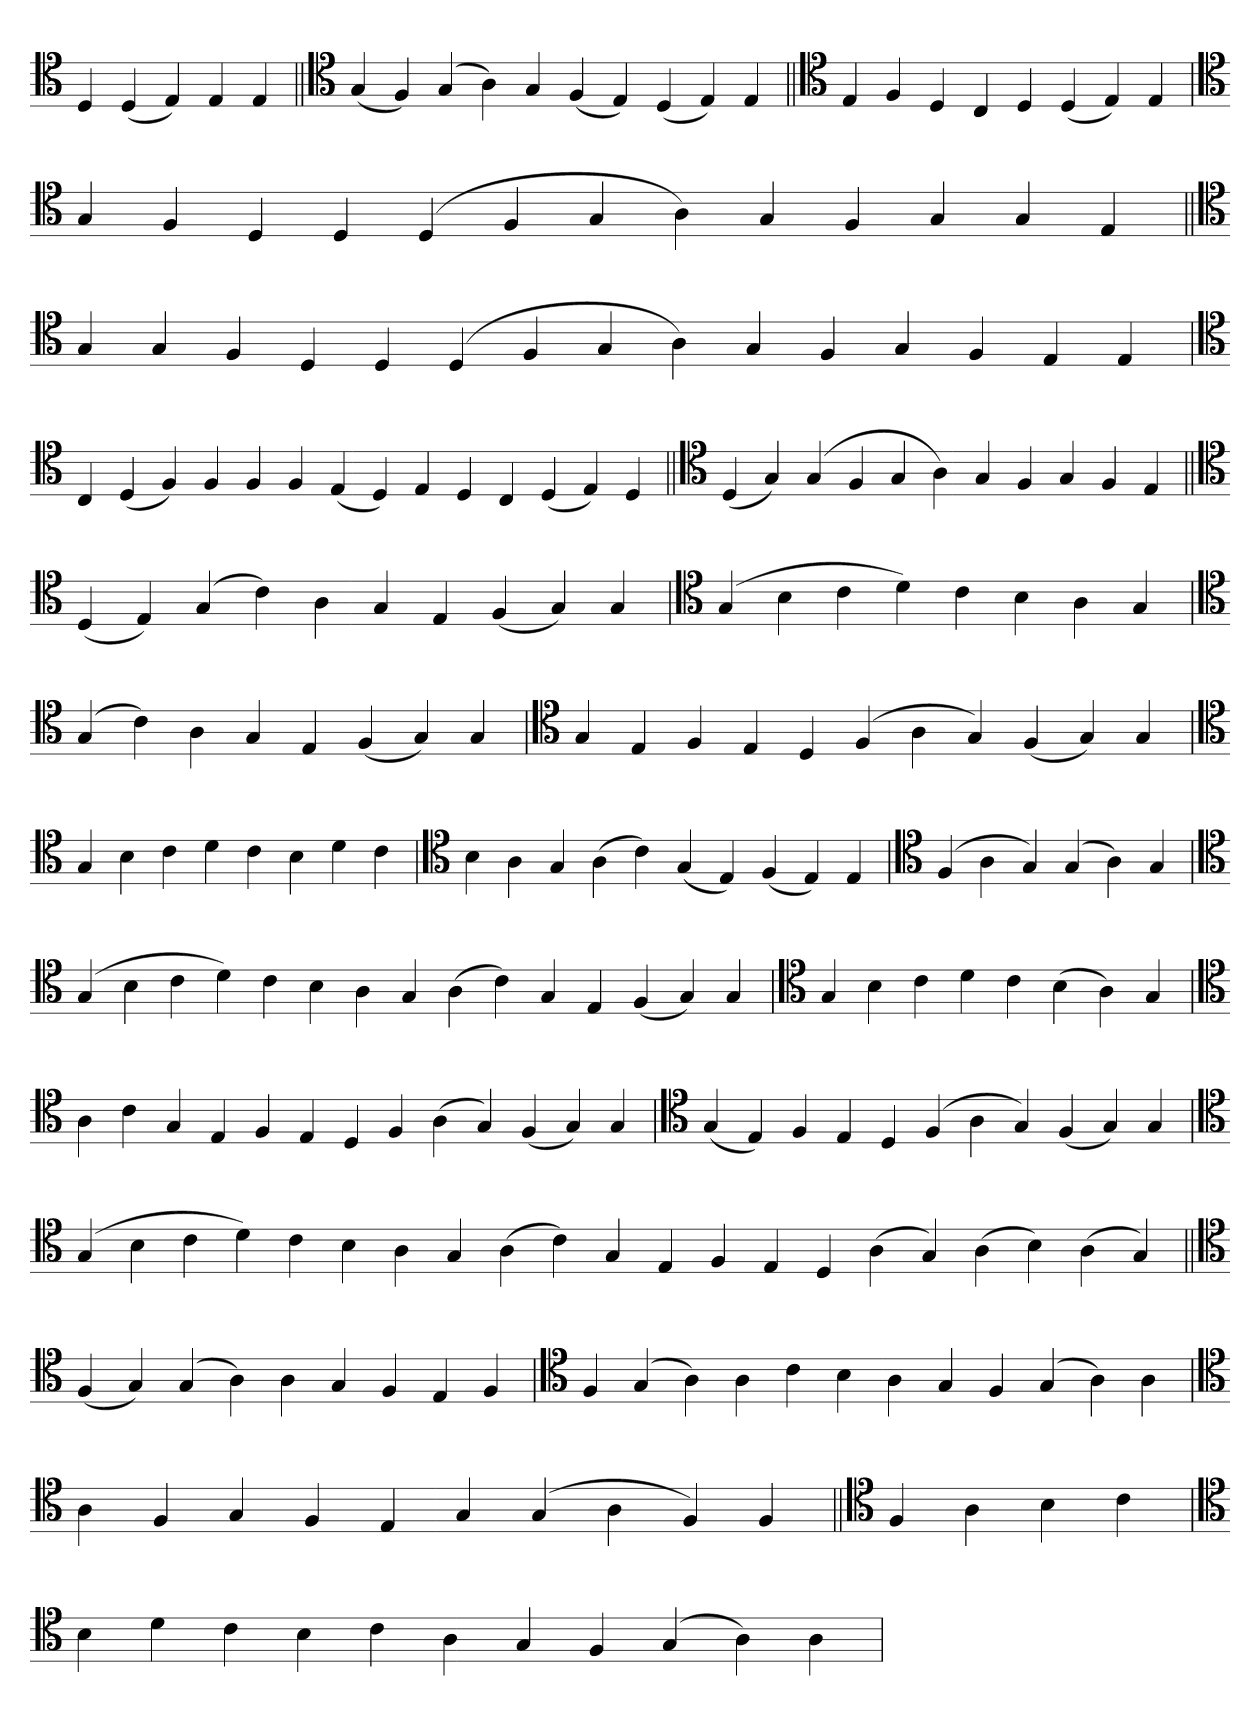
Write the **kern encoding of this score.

**kern
*part1
*staff1
*clefC4
=
4D
(4D
4E)
4E
4E
=||
*clefC4
(4G
4F)
(4G
4A)
4G
(4F
4E)
(4D
4E)
4E
=||
*clefC4
4E
4F
4D
4C
4D
(4D
4E)
4E
=`
*clefC4
4G
4F
4D
4D
(4D
4F
4G
4A)
4G
4F
4G
4G
4E
=||
*clefC4
4G
4G
4F
4D
4D
(4D
4F
4G
4A)
4G
4F
4G
4F
4E
4E
=`
*clefC4
4C
(4D
4F)
4F
4F
4F
(4E
4D)
4E
4D
4C
(4D
4E)
4D
=||
*clefC4
(4D
4G)
(4G
4F
4G
4A)
4G
4F
4G
4F
4E
=||
*clefC4
(4D
4E)
(4G
4c)
4A
4G
4E
(4F
4G)
4G
=`
*clefC4
(4G
4B
4c
4d)
4c
4B
4A
4G
=`
*clefC4
(4G
4c)
4A
4G
4E
(4F
4G)
4G
=`
*clefC4
4G
4E
4F
4E
4D
(4F
4A
4G)
(4F
4G)
4G
=
*clefC4
4G
4B
4c
4d
4c
4B
4d
4c
=`
*clefC4
4B
4A
4G
(4A
4c)
(4G
4E)
(4F
4E)
4E
=
*clefC4
(4F
4A
4G)
(4G
4A)
4G
=`
*clefC4
(4G
4B
4c
4d)
4c
4B
4A
4G
(4A
4c)
4G
4E
(4F
4G)
4G
=
*clefC4
4G
4B
4c
4d
4c
(4B
4A)
4G
=`
*clefC4
4A
4c
4G
4E
4F
4E
4D
4F
(4A
4G)
(4F
4G)
4G
=
*clefC4
(4G
4E)
4F
4E
4D
(4F
4A
4G)
(4F
4G)
4G
=`
*clefC4
(4G
4B
4c
4d)
4c
4B
4A
4G
(4A
4c)
4G
4E
4F
4E
4D
(4A
4G)
(4A
4B)
(4A
4G)
=||
*clefC4
(4F
4G)
(4G
4A)
4A
4G
4F
4E
4F
=`
*clefC4
4F
(4G
4A)
4A
4c
4B
4A
4G
4F
(4G
4A)
4A
='
*clefC4
4A
4F
4G
4F
4E
4G
(4G
4A
4F)
4F
=||
*clefC4
4F
4A
4B
4c
=`
*clefC4
4B
4d
4c
4B
4c
4A
4G
4F
(4G
4A)
4A
='
*-
